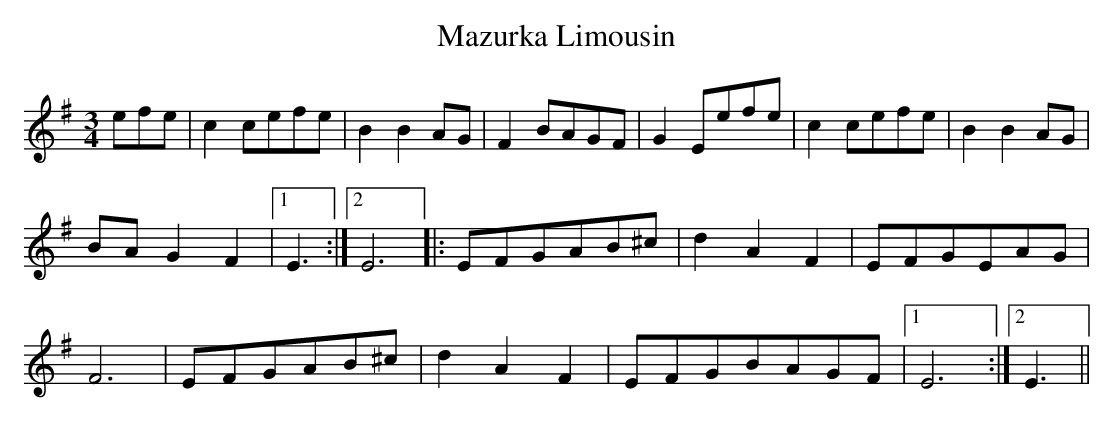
X:1
T:Mazurka Limousin
L:1/8
M:3/4
K:E minor
efe | c2cefe | B2B2AG | F2BAGF | G2Eefe | c2cefe | B2B2AG |
BAG2F2 |1E3 :|2 E6 |: EFGAB^c | d2A2F2 | EFGEAG |
F6 | EFGAB^c | d2A2F2 | EFGBAGF |1 E6 :|2 E3 ||
